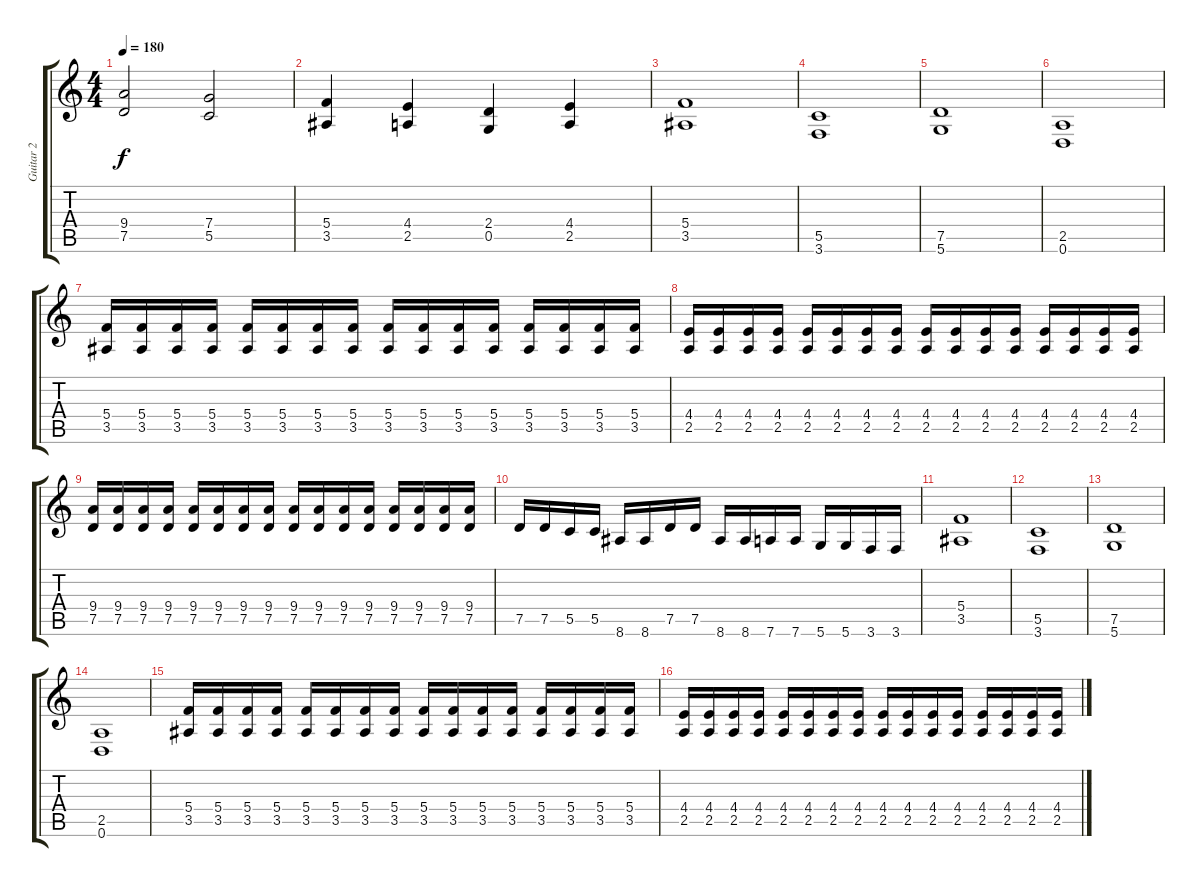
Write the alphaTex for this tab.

\track ("Guitar 2" "Guitar 2") {instrument acousticguitarnylon}
\staff {score tabs}
\tuning (D4 A3 F3 C3 G2 D2) {hide}
\ts (4 4)
\tempo 180
\clef g2
\ks c
(9.4 7.5).2{dy f} (7.4 5.5).2 |
(5.4 3.5).4 (4.4 2.5).4 (2.4 0.5).4 (4.4 2.5).4 |
(5.4 3.5).1 |
(5.5 3.6).1 |
(7.5 5.6).1 |
(2.5 0.6).1 |
(5.4 3.5).16 (5.4 3.5).16 (5.4 3.5).16 (5.4 3.5).16 (5.4 3.5).16 (5.4 3.5).16 (5.4 3.5).16 (5.4 3.5).16 (5.4 3.5).16 (5.4 3.5).16 (5.4 3.5).16 (5.4 3.5).16 (5.4 3.5).16 (5.4 3.5).16 (5.4 3.5).16 (5.4 3.5).16 |
(4.4 2.5).16 (4.4 2.5).16 (4.4 2.5).16 (4.4 2.5).16 (4.4 2.5).16 (4.4 2.5).16 (4.4 2.5).16 (4.4 2.5).16 (4.4 2.5).16 (4.4 2.5).16 (4.4 2.5).16 (4.4 2.5).16 (4.4 2.5).16 (4.4 2.5).16 (4.4 2.5).16 (4.4 2.5).16 |
(9.4 7.5).16 (9.4 7.5).16 (9.4 7.5).16 (9.4 7.5).16 (9.4 7.5).16 (9.4 7.5).16 (9.4 7.5).16 (9.4 7.5).16 (9.4 7.5).16 (9.4 7.5).16 (9.4 7.5).16 (9.4 7.5).16 (9.4 7.5).16 (9.4 7.5).16 (9.4 7.5).16 (9.4 7.5).16 |
7.5.16 7.5.16 5.5.16 5.5.16 8.6.16 8.6.16 7.5.16 7.5.16 8.6.16 8.6.16 7.6.16 7.6.16 5.6.16 5.6.16 3.6.16 3.6.16 |
(5.4 3.5).1 |
(5.5 3.6).1 |
(7.5 5.6).1 |
(2.5 0.6).1 |
(5.4 3.5).16 (5.4 3.5).16 (5.4 3.5).16 (5.4 3.5).16 (5.4 3.5).16 (5.4 3.5).16 (5.4 3.5).16 (5.4 3.5).16 (5.4 3.5).16 (5.4 3.5).16 (5.4 3.5).16 (5.4 3.5).16 (5.4 3.5).16 (5.4 3.5).16 (5.4 3.5).16 (5.4 3.5).16 |
(4.4 2.5).16 (4.4 2.5).16 (4.4 2.5).16 (4.4 2.5).16 (4.4 2.5).16 (4.4 2.5).16 (4.4 2.5).16 (4.4 2.5).16 (4.4 2.5).16 (4.4 2.5).16 (4.4 2.5).16 (4.4 2.5).16 (4.4 2.5).16 (4.4 2.5).16 (4.4 2.5).16 (4.4 2.5).16
